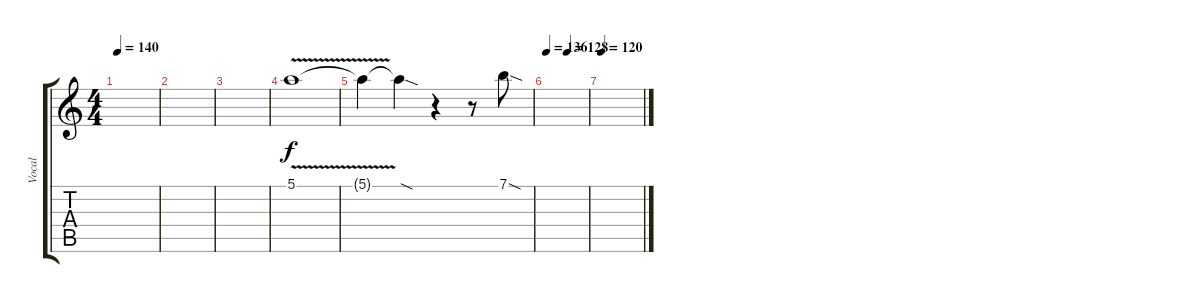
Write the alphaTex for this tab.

\track ("Vocal" "Vocal") {instrument overdrivenguitar}
\staff {score tabs}
\tuning (E4 B3 G3 D3 A2 E2) {hide}
\ts (4 4)
\tempo 140
\clef g2
\ks c
|
|
|
5.1{v}.1 |
5.1{t}.4 5.1{sod t}.4 r.4 r.8 7.1{sod}.8 |
\tempo 136
\tempo (128 0.5)
|
\tempo 120
